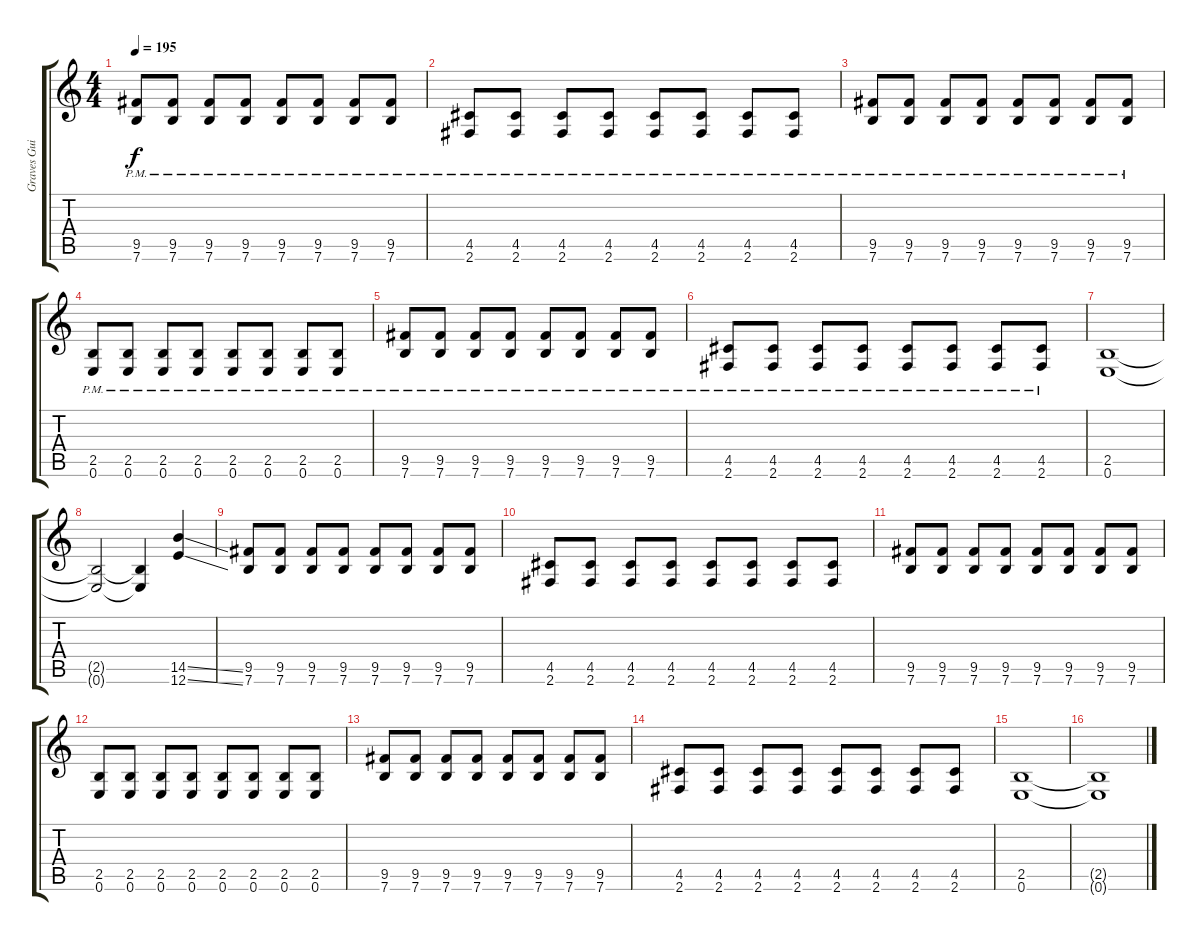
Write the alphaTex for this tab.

\track ("Graves Guitar 1" "Graves Gui") {instrument distortionguitar}
\staff {score tabs}
\tuning (E4 B3 G3 D3 A2 E2) {hide}
\ts (4 4)
\tempo 195
\clef g2
\ks c
(9.5{pm} 7.6).8{dy f instrument distortionguitar} (9.5{pm} 7.6).8 (9.5{pm} 7.6).8 (9.5{pm} 7.6).8 (9.5{pm} 7.6).8 (9.5{pm} 7.6).8 (9.5{pm} 7.6).8 (9.5{pm} 7.6).8 |
(4.5{pm} 2.6{pm}).8 (4.5{pm} 2.6{pm}).8 (4.5{pm} 2.6{pm}).8 (4.5 2.6{pm}).8 (4.5 2.6{pm}).8 (4.5 2.6{pm}).8 (4.5 2.6{pm}).8 (4.5 2.6{pm}).8 |
(9.5{pm} 7.6).8 (9.5{pm} 7.6).8 (9.5{pm} 7.6).8 (9.5{pm} 7.6).8 (9.5{pm} 7.6).8 (9.5{pm} 7.6).8 (9.5{pm} 7.6).8 (9.5{pm} 7.6).8 |
(2.5{pm} 0.6{pm}).8 (2.5{pm} 0.6{pm}).8 (2.5{pm} 0.6{pm}).8 (2.5{pm} 0.6{pm}).8 (2.5{pm} 0.6{pm}).8 (2.5{pm} 0.6{pm}).8 (2.5{pm} 0.6{pm}).8 (2.5{pm} 0.6{pm}).8 |
(9.5{pm} 7.6).8 (9.5{pm} 7.6).8 (9.5{pm} 7.6).8 (9.5{pm} 7.6).8 (9.5{pm} 7.6).8 (9.5{pm} 7.6).8 (9.5{pm} 7.6).8 (9.5{pm} 7.6).8 |
(4.5{pm} 2.6{pm}).8 (4.5{pm} 2.6{pm}).8 (4.5{pm} 2.6{pm}).8 (4.5{pm} 2.6{pm}).8 (4.5{pm} 2.6{pm}).8 (4.5{pm} 2.6{pm}).8 (4.5{pm} 2.6{pm}).8 (4.5{pm} 2.6{pm}).8 |
(2.5 0.6).1 |
(2.5{t} 0.6{t}).2 (2.5{t} 0.6{t}).4 (14.5{ss} 12.6{ss}).4 |
(9.5 7.6).8 (9.5 7.6).8 (9.5 7.6).8 (9.5 7.6).8 (9.5 7.6).8 (9.5 7.6).8 (9.5 7.6).8 (9.5 7.6).8 |
(4.5 2.6).8 (4.5 2.6).8 (4.5 2.6).8 (4.5 2.6).8 (4.5 2.6).8 (4.5 2.6).8 (4.5 2.6).8 (4.5 2.6).8 |
(9.5 7.6).8 (9.5 7.6).8 (9.5 7.6).8 (9.5 7.6).8 (9.5 7.6).8 (9.5 7.6).8 (9.5 7.6).8 (9.5 7.6).8 |
(2.5 0.6).8 (2.5 0.6).8 (2.5 0.6).8 (2.5 0.6).8 (2.5 0.6).8 (2.5 0.6).8 (2.5 0.6).8 (2.5 0.6).8 |
(9.5 7.6).8 (9.5 7.6).8 (9.5 7.6).8 (9.5 7.6).8 (9.5 7.6).8 (9.5 7.6).8 (9.5 7.6).8 (9.5 7.6).8 |
(4.5 2.6).8 (4.5 2.6).8 (4.5 2.6).8 (4.5 2.6).8 (4.5 2.6).8 (4.5 2.6).8 (4.5 2.6).8 (4.5 2.6).8 |
(2.5 0.6).1 |
(2.5{t} 0.6{t}).1
